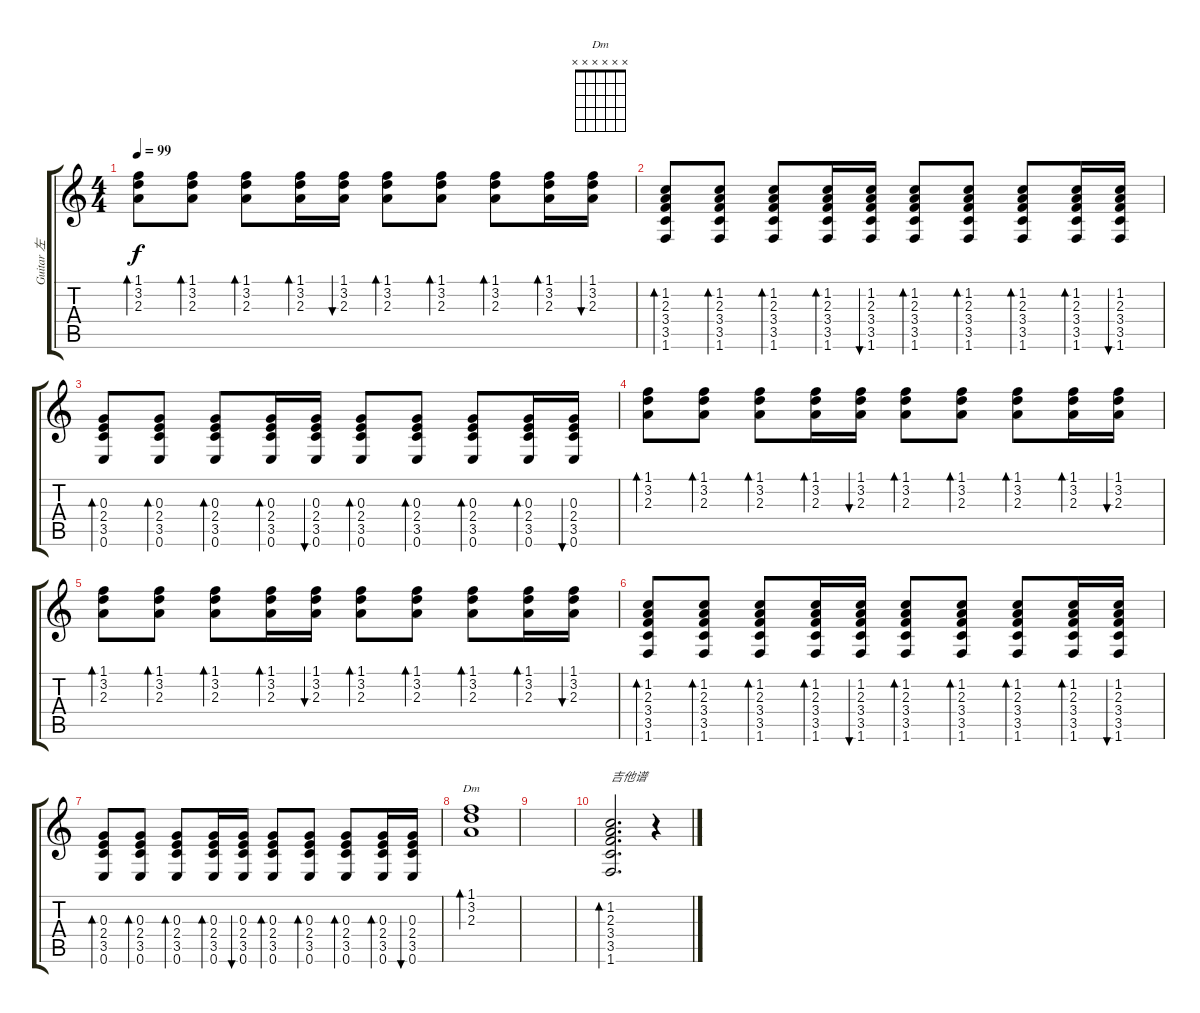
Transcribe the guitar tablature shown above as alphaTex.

\track ("Guitar 左" "Guitar 左") {instrument electricguitarmuted}
\staff {score tabs}
\tuning (E4 B3 G3 D3 A2 E2) {hide}
\chord ("Dm" x x x x x x)
\ts (4 4)
\tempo 99
\clef g2
\ks c
(1.1 3.2 2.3).8{bd 30 dy f} (1.1 3.2 2.3).8{bd 30} (1.1 3.2 2.3).8{bd 30} (1.1 3.2 2.3).16{bd 30} (1.1 3.2 2.3).16{bu 30} (1.1 3.2 2.3).8{bd 30} (1.1 3.2 2.3).8{bd 30} (1.1 3.2 2.3).8{bd 30} (1.1 3.2 2.3).16{bd 30} (1.1 3.2 2.3).16{bu 30} |
(1.2 2.3 3.4 3.5 1.6).8{bd 30} (1.2 2.3 3.4 3.5 1.6).8{bd 30} (1.2 2.3 3.4 3.5 1.6).8{bd 30} (1.2 2.3 3.4 3.5 1.6).16{bd 30} (1.2 2.3 3.4 3.5 1.6).16{bu 30} (1.2 2.3 3.4 3.5 1.6).8{bd 30} (1.2 2.3 3.4 3.5 1.6).8{bd 30} (1.2 2.3 3.4 3.5 1.6).8{bd 30} (1.2 2.3 3.4 3.5 1.6).16{bd 30} (1.2 2.3 3.4 3.5 1.6).16{bu 30} |
(0.3 2.4 3.5 0.6).8{bd 30} (0.3 2.4 3.5 0.6).8{bd 30} (0.3 2.4 3.5 0.6).8{bd 30} (0.3 2.4 3.5 0.6).16{bd 30} (0.3 2.4 3.5 0.6).16{bu 30} (0.3 2.4 3.5 0.6).8{bd 30} (0.3 2.4 3.5 0.6).8{bd 30} (0.3 2.4 3.5 0.6).8{bd 30} (0.3 2.4 3.5 0.6).16{bd 30} (0.3 2.4 3.5 0.6).16{bu 30} |
(1.1 3.2 2.3).8{bd 30} (1.1 3.2 2.3).8{bd 30} (1.1 3.2 2.3).8{bd 30} (1.1 3.2 2.3).16{bd 30} (1.1 3.2 2.3).16{bu 30} (1.1 3.2 2.3).8{bd 30} (1.1 3.2 2.3).8{bd 30} (1.1 3.2 2.3).8{bd 30} (1.1 3.2 2.3).16{bd 30} (1.1 3.2 2.3).16{bu 30} |
(1.1 3.2 2.3).8{bd 30} (1.1 3.2 2.3).8{bd 30} (1.1 3.2 2.3).8{bd 30} (1.1 3.2 2.3).16{bd 30} (1.1 3.2 2.3).16{bu 30} (1.1 3.2 2.3).8{bd 30} (1.1 3.2 2.3).8{bd 30} (1.1 3.2 2.3).8{bd 30} (1.1 3.2 2.3).16{bd 30} (1.1 3.2 2.3).16{bu 30} |
(1.2 2.3 3.4 3.5 1.6).8{bd 30} (1.2 2.3 3.4 3.5 1.6).8{bd 30} (1.2 2.3 3.4 3.5 1.6).8{bd 30} (1.2 2.3 3.4 3.5 1.6).16{bd 30} (1.2 2.3 3.4 3.5 1.6).16{bu 30} (1.2 2.3 3.4 3.5 1.6).8{bd 30} (1.2 2.3 3.4 3.5 1.6).8{bd 30} (1.2 2.3 3.4 3.5 1.6).8{bd 30} (1.2 2.3 3.4 3.5 1.6).16{bd 30} (1.2 2.3 3.4 3.5 1.6).16{bu 30} |
(0.3 2.4 3.5 0.6).8{bd 30} (0.3 2.4 3.5 0.6).8{bd 30} (0.3 2.4 3.5 0.6).8{bd 30} (0.3 2.4 3.5 0.6).16{bd 30} (0.3 2.4 3.5 0.6).16{bu 30} (0.3 2.4 3.5 0.6).8{bd 30} (0.3 2.4 3.5 0.6).8{bd 30} (0.3 2.4 3.5 0.6).8{bd 30} (0.3 2.4 3.5 0.6).16{bd 30} (0.3 2.4 3.5 0.6).16{bu 30} |
(1.1 3.2 2.3).1{bd 120 ch "Dm"} |
|
(1.2 2.3 3.4 3.5 1.6).2{d bd 240 txt "吉他谱"} r.4
